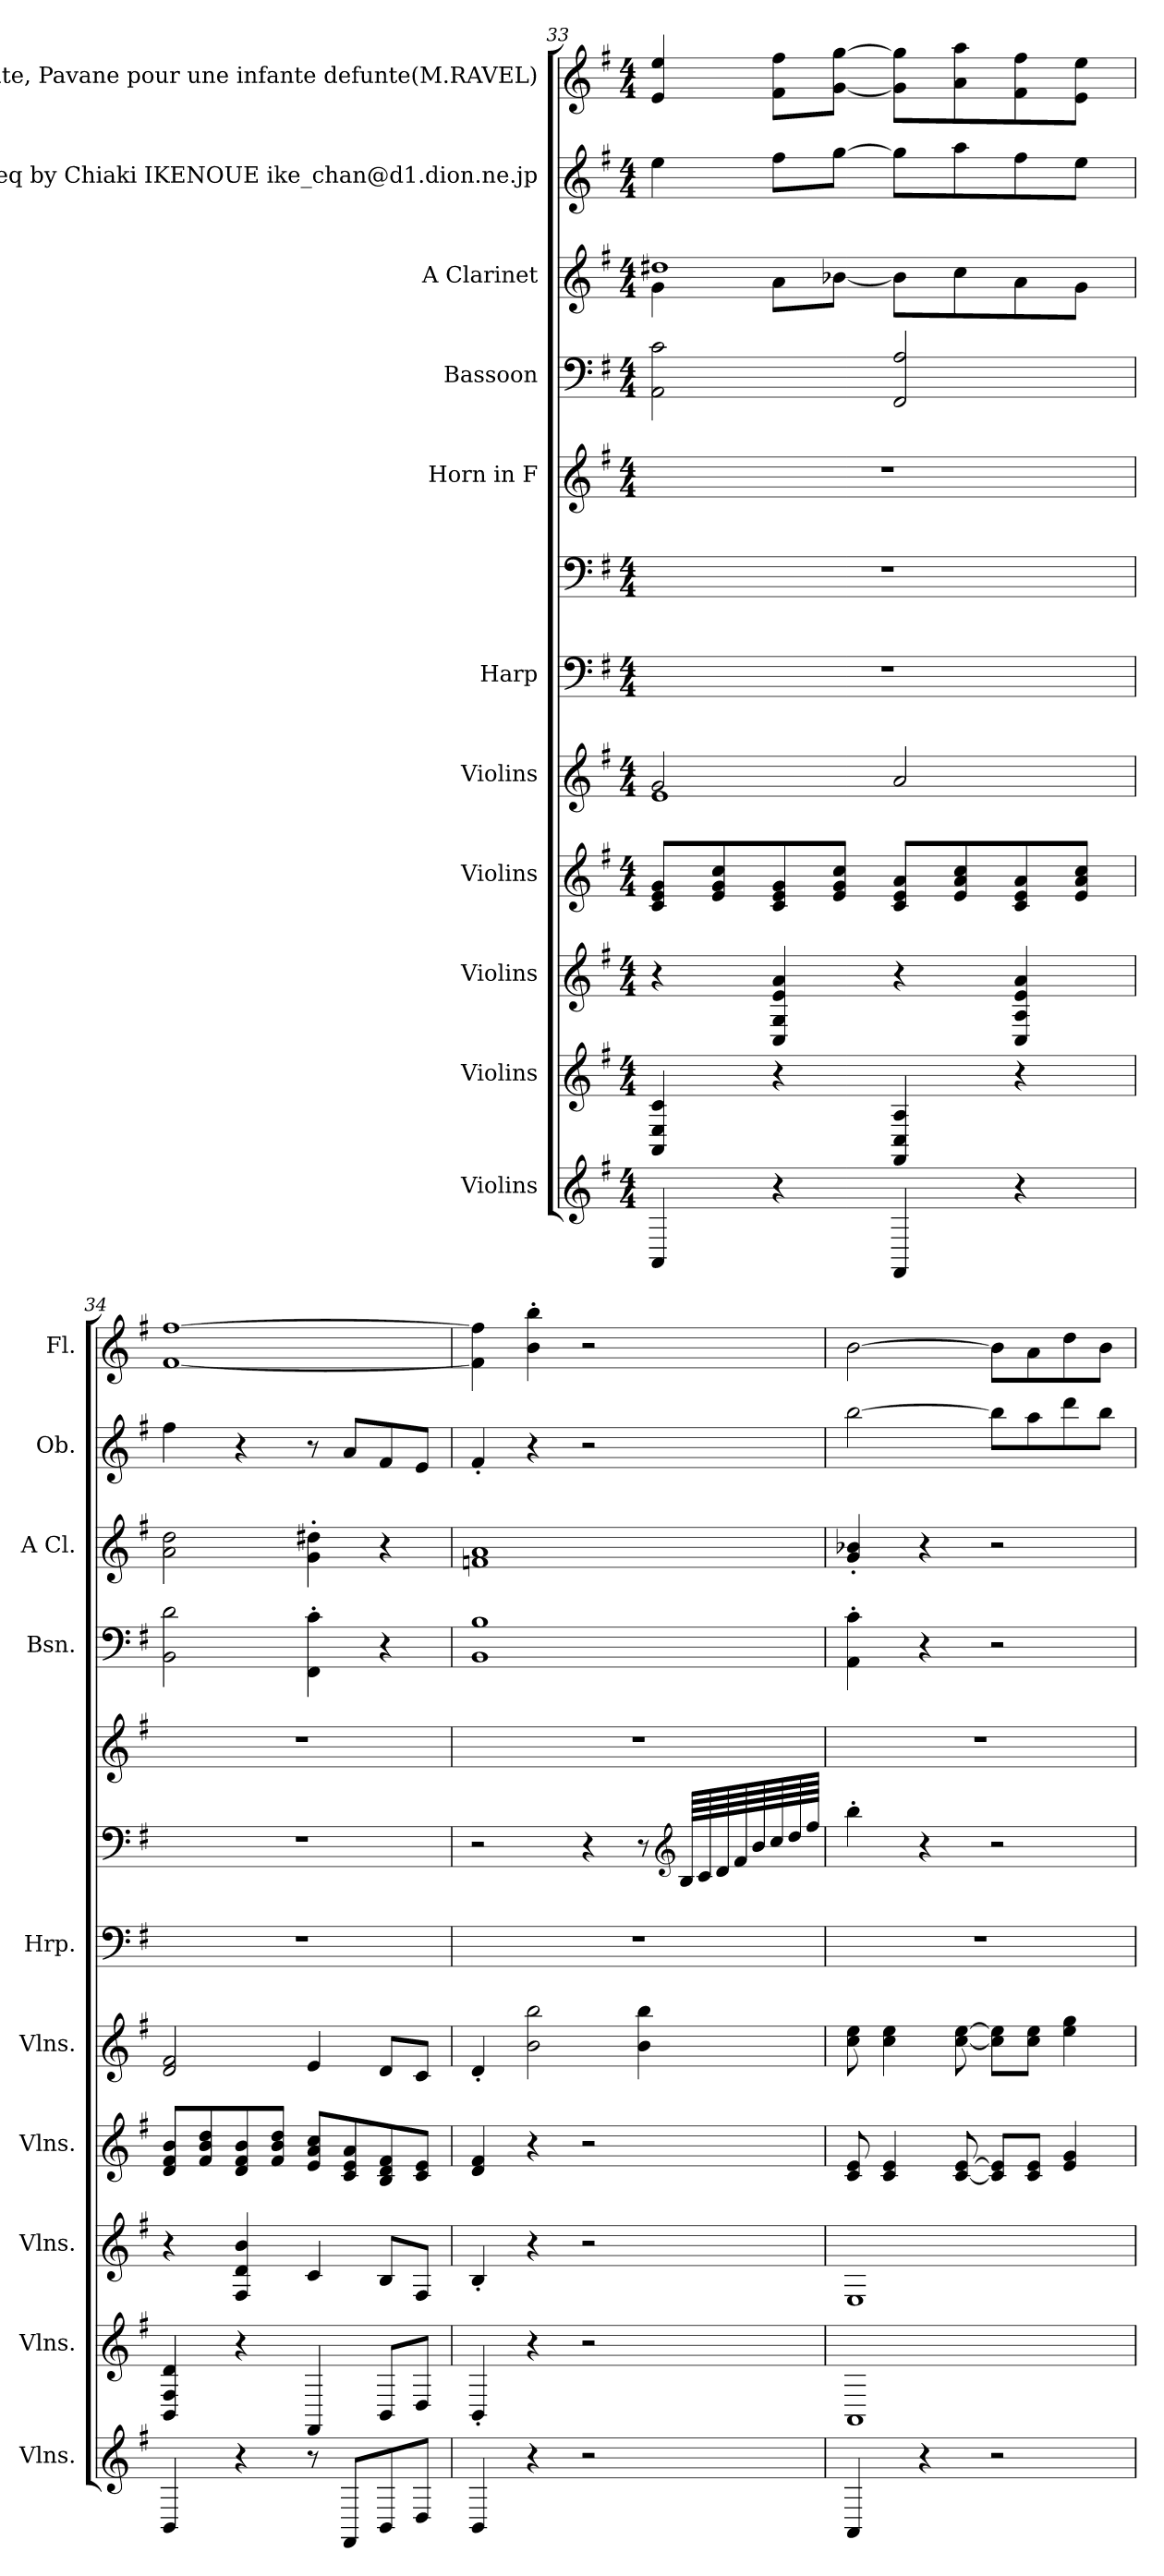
**kern	**kern	**kern	**kern	**kern	**kern	**kern	**kern	**kern	**kern	**kern	**kern
*part11	*part10	*part9	*part8	*part7	*part6	*part6	*part5	*part4	*part3	*part2	*part1
*staff12	*staff11	*staff10	*staff9	*staff8	*staff7	*staff6	*staff5	*staff4	*staff3	*staff2	*staff1
*I"Violins	*I"Violins	*I"Violins	*I"Violins	*I"Violins	*I"Harp	*	*I"Horn in F	*I"Bassoon	*I"A Clarinet	*I"Oboe, seq by Chiaki IKENOUE ike_chan@d1.dion.ne.jp	*I"Flute, Pavane pour une infante defunte(M.RAVEL)
*I'Vlns.	*I'Vlns.	*I'Vlns.	*I'Vlns.	*I'Vlns.	*I'Hrp.	*	*	*I'Bsn.	*I'A Cl.	*I'Ob.	*I'Fl.
*clefG2	*clefG2	*clefG2	*clefG2	*clefG2	*clefF4	*clefF4	*clefG2	*clefF4	*clefG2	*clefG2	*clefG2
*	*	*	*	*	*	*	*ITrd4c7	*	*ITrd2c3	*	*
*k[f#]	*k[f#]	*k[f#]	*k[f#]	*k[f#]	*k[f#]	*k[f#]	*k[]	*k[f#]	*k[f#c#g#d#]	*k[f#]	*k[f#]
*M4/4	*M4/4	*M4/4	*M4/4	*M4/4	*M4/4	*M4/4	*M4/4	*M4/4	*M4/4	*M4/4	*M4/4
=33	=33	=33	=33	=33	=33	=33	=33	=33	=33	=33	=33
*	*	*	*	*^	*	*	*	*	*^	*	*
4AA/	4AA/ 4E/ 4c/	4r	8c/ 8e/ 8g/L	2g/	1e	1r	1r	1r	2AA\ 2c\	1b#X	4e\	4ee\	4e/ 4ee/
.	.	.	8e/ 8g/ 8cc/	.	.	.	.	.	.	.	.	.	.
4r	4r	4C/ 4G/ 4e/ 4a/	8c/ 8e/ 8g/	.	.	.	.	.	.	.	8f#\L	8ff#\L	8f#\ 8ff#\L
.	.	.	8e/ 8g/ 8cc/J	.	.	.	.	.	.	.	[8gn\J	[8gg\J	[8g\ [8gg\J
4FF#/	4FF#/ 4C/ 4A/	4r	8c/ 8e/ 8a/L	2a/	.	.	.	.	2FF#/ 2A/	.	8g\L]	8gg\L]	8g\] 8gg\]L
.	.	.	8e/ 8a/ 8cc/	.	.	.	.	.	.	.	8a\	8aa\	8a\ 8aa\
4r	4r	4C/ 4A/ 4e/ 4a/	8c/ 8e/ 8a/	.	.	.	.	.	.	.	8f#\	8ff#\	8f#\ 8ff#\
.	.	.	8e/ 8a/ 8cc/J	.	.	.	.	.	.	.	8e\J	8ee\J	8e\ 8ee\J
*	*	*	*	*v	*v	*	*	*	*	*v	*v	*	*
=34	=34	=34	=34	=34	=34	=34	=34	=34	=34	=34	=34
4BB/	4BB/ 4F#/ 4d/	4r	8d/ 8f#/ 8b/L	2d/ 2f#/	1r	1r	1r	2BB\ 2d\	2f#\ 2b\	4ff#\	[1f# [1ff#
.	.	.	8f#/ 8b/ 8dd/	.	.	.	.	.	.	.	.
4r	4r	4F#/ 4d/ 4b/	8d/ 8f#/ 8b/	.	.	.	.	.	.	4r	.
.	.	.	8f#/ 8b/ 8dd/J	.	.	.	.	.	.	.	.
8r	4FF#/	4c/	8e/ 8a/ 8cc/L	4e/	.	.	.	4FF#\' 4c\'	4e\' 4b#X\'	8r	.
8FF#/L	.	.	8c/ 8e/ 8a/	.	.	.	.	.	.	8a/L	.
8BB/	8BB/L	8B/L	8B/ 8d/ 8f#/	8d/L	.	.	.	4r	4r	8f#/	.
8D/J	8D/J	8F#/J	8c/ 8e/J	8c/J	.	.	.	.	.	8e/J	.
!!LO:PB:g=z
=35	=35	=35	=35	=35	=35	=35	=35	=35	=35	=35	=35
4BB/	4BB'/	4B'/	4d/ 4f#/	4d'/	1r	2r	1r	1BB 1B	1dn 1f#	4f#'/	4f#\] 4ff#\]
4r	4r	4r	4r	2b\ 2bb\	.	.	.	.	.	4r	4b\' 4bb\'
2r	2r	2r	2r	.	.	4r	.	.	.	2r	2r
.	.	.	.	4b\ 4bb\	.	8r	.	.	.	.	.
*	*	*	*	*	*	*clefG2	*	*	*	*	*
.	.	.	.	.	.	64B/LLLL	.	.	.	.	.
.	.	.	.	.	.	64c/	.	.	.	.	.
.	.	.	.	.	.	64d/	.	.	.	.	.
.	.	.	.	.	.	64f#/	.	.	.	.	.
.	.	.	.	.	.	64b/	.	.	.	.	.
.	.	.	.	.	.	64cc/	.	.	.	.	.
.	.	.	.	.	.	64dd/	.	.	.	.	.
.	.	.	.	.	.	64ff#/JJJJ	.	.	.	.	.
=36	=36	=36	=36	=36	=36	=36	=36	=36	=36	=36	=36
4AA/	1AA	1E	8c/ 8e/	8cc\ 8ee\	1r	4bb'\	1r	4AA\' 4c\'	4e/' 4gn/'	[2bb\	[2b\
.	.	.	4c/ 4e/	4cc\ 4ee\	.	.	.	.	.	.	.
4r	.	.	.	.	.	4r	.	4r	4r	.	.
.	.	.	[8c/ [8e/	[8cc\ [8ee\	.	.	.	.	.	.	.
2r	.	.	8c/] 8e/]L	8cc\] 8ee\]L	.	2r	.	2r	2r	8bb\L]	8b\L]
.	.	.	8c/ 8e/J	8cc\ 8ee\J	.	.	.	.	.	8aa\	8a\
.	.	.	4e/ 4g/	4ee\ 4gg\	.	.	.	.	.	8ddd\	8dd\
.	.	.	.	.	.	.	.	.	.	8bb\J	8b\J
=	=	=	=	=	=	=	=	=	=	=	=
*-	*-	*-	*-	*-	*-	*-	*-	*-	*-	*-	*-
